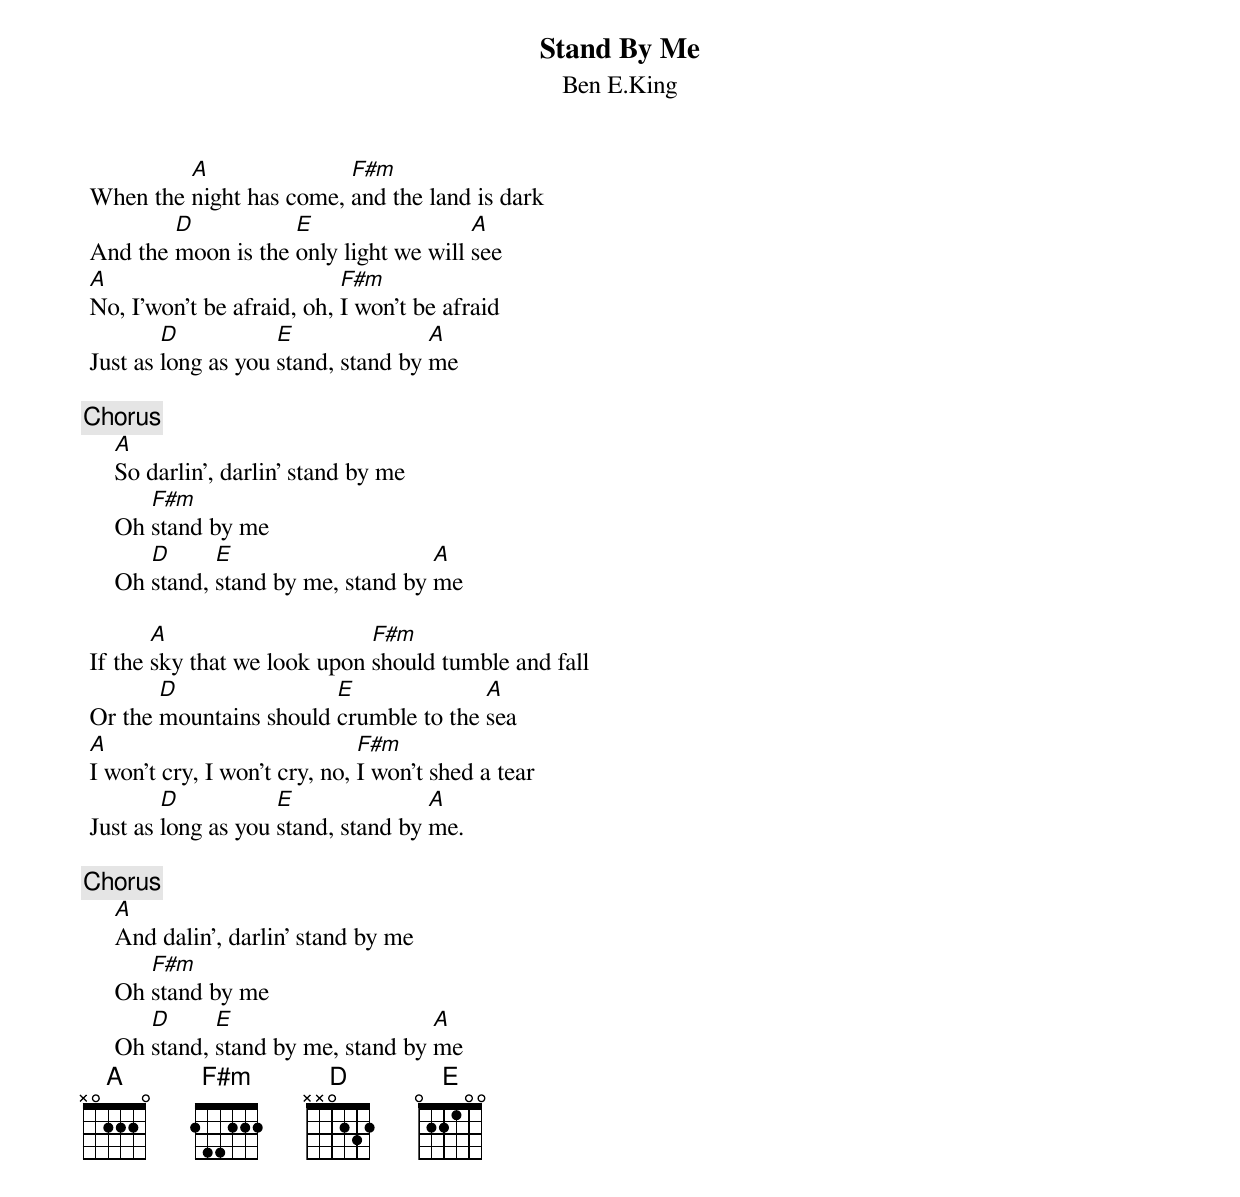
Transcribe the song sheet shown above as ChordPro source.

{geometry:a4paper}
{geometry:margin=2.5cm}
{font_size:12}

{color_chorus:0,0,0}

{title: Stand By Me}
{subtitle: Ben E.King}

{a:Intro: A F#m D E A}

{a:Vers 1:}
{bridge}
	When the [A]night has come, [F#m]and the land is dark
	And the [D]moon is the [E]only light we will [A]see
	[A]No, I'won't be afraid, oh, [F#m]I won't be afraid
	Just as [D]long as you [E]stand, stand by [A]me
{/bridge}

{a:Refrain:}
{chorus}
     [A]So darlin', darlin' stand by me
     Oh [F#m]stand by me
     Oh [D]stand, [E]stand by me, stand by [A]me
{/chorus}

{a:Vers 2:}
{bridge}
	If the [A]sky that we look upon [F#m]should tumble and fall
	Or the [D]mountains should [E]crumble to the [A]sea
	[A]I won't cry, I won't cry, no, [F#m]I won't shed a tear
	Just as [D]long as you [E]stand, stand by [A]me.
{/bridge}

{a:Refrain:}
{chorus}
     [A]And dalin', darlin' stand by me
     Oh [F#m]stand by me
     Oh [D]stand, [E]stand by me, stand by [A]me
{/chorus}
